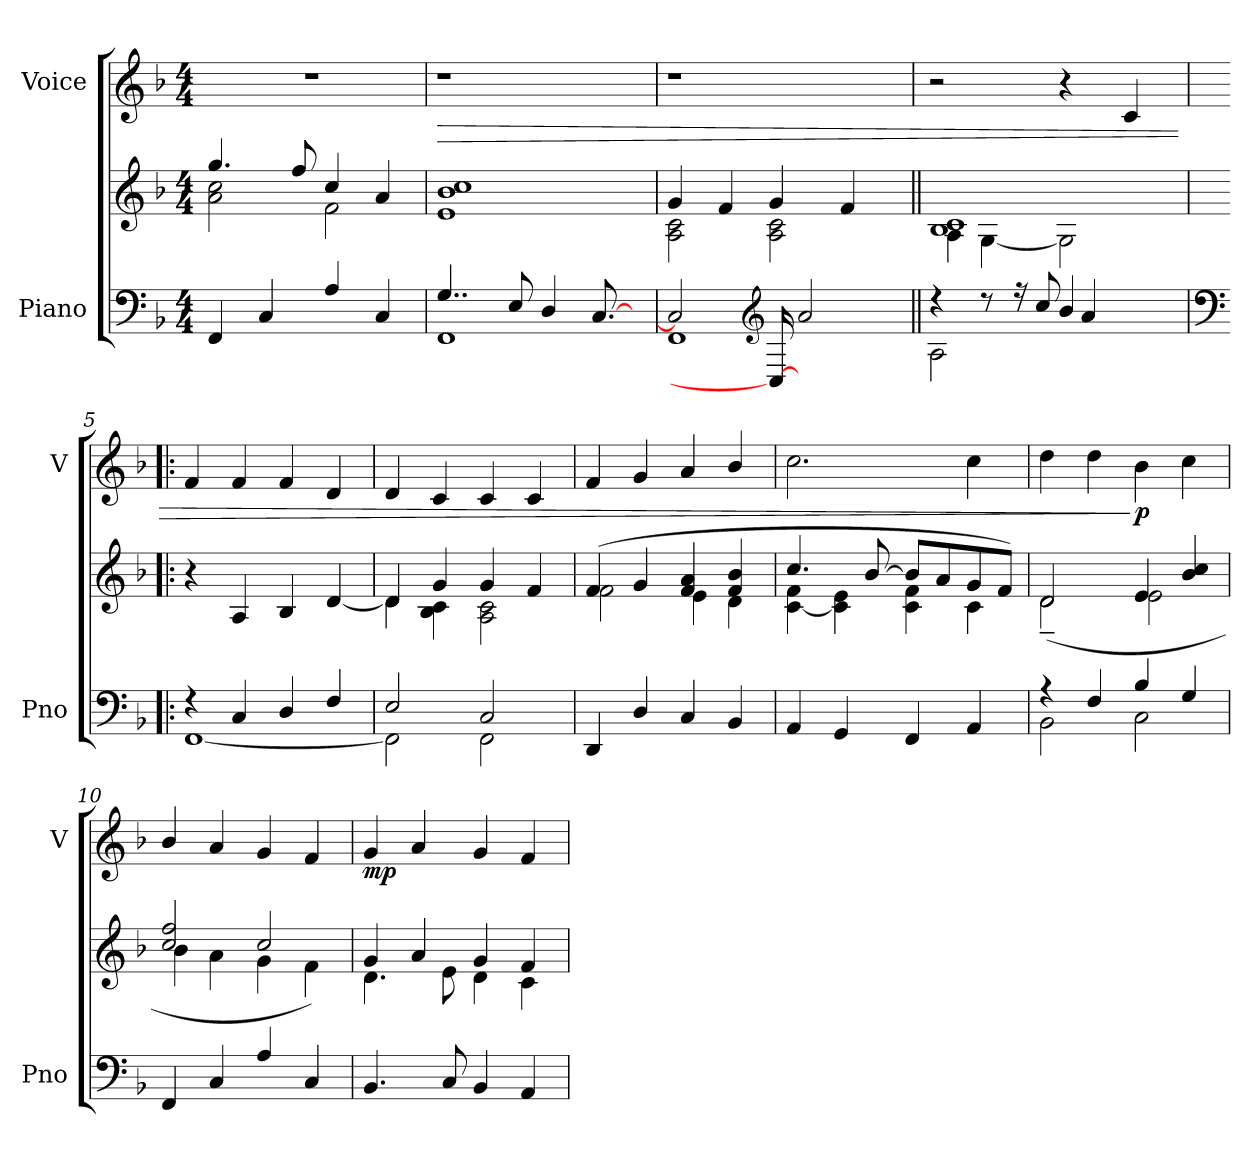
**kern	**kern	**kern	**dynam
*part2	*part2	*part1	*part1
*staff3	*staff2	*staff1	*staff1
*I"Piano	*	*I"Voice	*
*I'Pno	*	*I'V	*
*clefF4	*clefG2	*clefG2	*
*k[b-]	*k[b-]	*k[b-]	*
*M4/4	*M4/4	*M4/4	*
=1	=1	=1	=1
*	*^	*	*
4FF/	4.gg/	2a\ 2cc\	1r	.
4C/	.	.	.	.
.	8ff/	.	.	.
4A/	4cc/	2f\	.	.
4C/	4a/	.	.	.
=2	=2	=2	=2	=2
*^	*	*	*	*
!	!	!	!	!	!LO:HP:b
4..G/	1FF	1b- 1cc	1e	1r	>
8E/	.	.	.	.	.
4D/	.	.	.	.	.
[>8.C/	.	.	.	.	.
16ryy	16ryy	16ryy	16ryy	16ryy	.
=3	=3	=3	=3	=3	=3
2C/]	1FF	4g/	2A\ 2c\	1r	.
.	.	4f/	.	.	.
*clefG2	*	*	*	*	*
16C/_	.	4g/	2A\ 2c\	.	.
2a/	.	.	.	.	.
.	.	4f/	.	.	.
.	16ryy	16ryy	16ryy	16ryy	.
=4||	=4||	=4||	=4||	=4	=4
4r	2A\	1B- 1c	4A\	2r	.
8r	.	.	[<4G\	.	.
16r	.	.	.	.	.
8cc/	.	.	.	.	.
.	4b-/	.	2G\]	4r	.
4a/	.	.	.	.	.
.	4ryy	.	.	4c/	.
8.ryy	.	.	.	.	.
*	*	*v	*v	*	*
!!LO:LB:g=z
=5!|:	=5!|:	=5!|:	=5!|:	=5!|:
*clefF4	*	*	*	*
4r	[<1FF	4r	4f/	.
4C/	.	4A/	4f/	.
4D/	.	4B-/	4f/	.
4F/	.	[<4d/	4d/	.
=6	=6	=6	=6	=6
*	*	*^	*	*
2E/	2FF\]	4d/]	4d\	4d/	.
.	.	4g/	4B-\ 4c\	4c/	.
2C/	2FF\	4g/	2A\ 2c\	4c/	.
.	.	4f/	.	4c/	.
*v	*v	*	*	*	*
=7	=7	=7	=7	=7
4DD/	(>4f/	2f\	4f/	.
4D/	4g/	.	4g/	.
4C/	4f/ 4a/	4e\	4a/	.
4BB-/	4f/ 4b-/	4d\	4b-/	.
=8	=8	=8	=8	=8
4AA/	4.cc/	[<4c\ 4f\	2.cc\	.
4GG/	.	4c\] 4e\	.	.
.	[>8b-/	.	.	.
4FF/	8b-/L]	4c\ 4f\	.	.
.	8a/	.	.	.
4AA/	8g/	4c\	4cc\	.
.	8f/J)	.	.	.
!!LO:LB:g=z
=9	=9	=9	=9	=9
*^	*	*	*	*
4r	2BB-\	2d/	(<2d~\	4dd\	.
4F/	.	.	.	4dd\	.
!	!	!	!	!	!LO:DY:n=1:b
4B-/	2C\	4e/	2e\	4b-\	] p
4G/	.	4b-/ 4cc/	.	4cc\	.
*v	*v	*	*	*	*
=10	=10	=10	=10	=10
4FF/	2cc/ 2ff/	4b-\	4b-/	.
4C/	.	4a\	4a/	.
4A/	2cc/	4g\	4g/	.
4C/	.	4f\)	4f/	.
=11	=11	=11	=11	=11
!	!	!	!	!LO:DY:b
4.BB-/	4g/	4.d\	4g/	mp
.	4a/	.	4a/	.
8C/	.	8e\	.	.
4BB-/	4g/	4d\	4g/	.
4AA/	4f/	4c\	4f/	.
*	*v	*v	*	*
=	=	=	=
*-	*-	*-	*-
